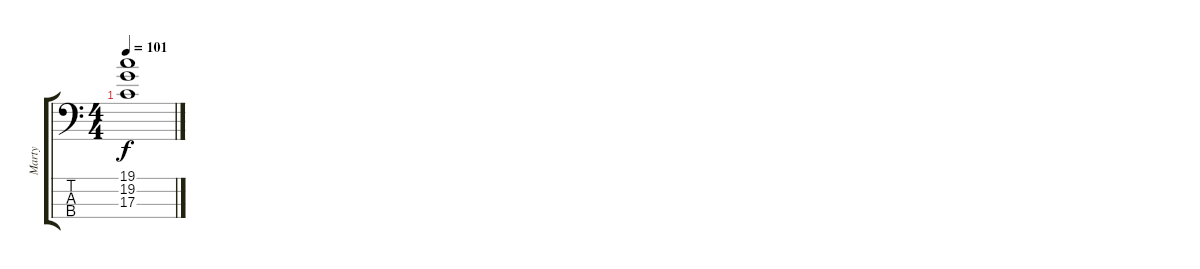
\track ("Marty" "Marty") {instrument distortionguitar}
\staff {score tabs}
\tuning (F2 C2 G1 D1) {hide}
\ts (4 4)
\tempo 101
\clef f4
\ks c
(19.1 19.2 17.3).1{dy f}
